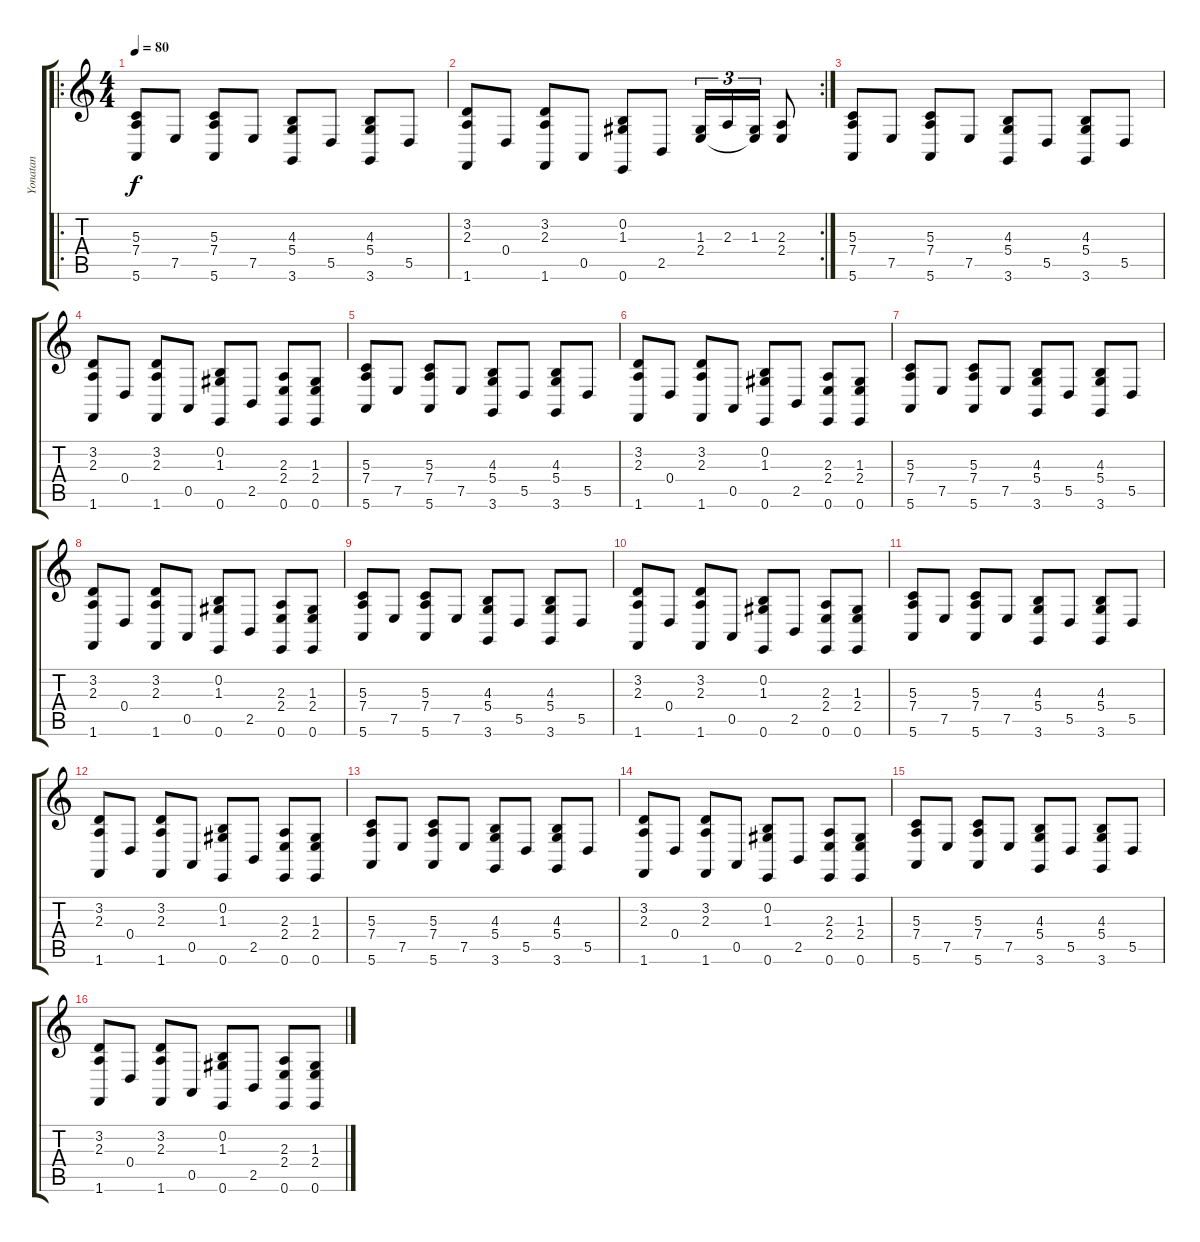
\track ("Yonatan" "Yonatan") {instrument acousticgrandpiano}
\staff {score tabs}
\tuning (E4 B3 G3 D3 A2 E2) {hide}
\ro
\ts (4 4)
\tempo 80
\clef g2
\ks c
(5.3 7.4 5.6).8{dy f instrument acousticgrandpiano} 7.5.8 (5.3 7.4 5.6).8 7.5.8 (4.3 5.4 3.6).8 5.5.8 (4.3 5.4 3.6).8 5.5.8 |
\rc 2
(3.2 2.3 1.6).8 0.4.8 (3.2 2.3 1.6).8 0.5.8 (0.2 1.3 0.6).8 2.5.8 (1.3 2.4).16{tu (3 2)} 2.3.16{tu (3 2)} (1.3 2.4{t}).16{tu (3 2)} (2.3 2.4).8 |
(5.3 7.4 5.6).8 7.5.8 (5.3 7.4 5.6).8 7.5.8 (4.3 5.4 3.6).8 5.5.8 (4.3 5.4 3.6).8 5.5.8 |
(3.2 2.3 1.6).8 0.4.8 (3.2 2.3 1.6).8 0.5.8 (0.2 1.3 0.6).8 2.5.8 (2.3 2.4 0.6).8 (1.3 2.4 0.6).8 |
(5.3 7.4 5.6).8 7.5.8 (5.3 7.4 5.6).8 7.5.8 (4.3 5.4 3.6).8 5.5.8 (4.3 5.4 3.6).8 5.5.8 |
(3.2 2.3 1.6).8 0.4.8 (3.2 2.3 1.6).8 0.5.8 (0.2 1.3 0.6).8 2.5.8 (2.3 2.4 0.6).8 (1.3 2.4 0.6).8 |
(5.3 7.4 5.6).8 7.5.8 (5.3 7.4 5.6).8 7.5.8 (4.3 5.4 3.6).8 5.5.8 (4.3 5.4 3.6).8 5.5.8 |
(3.2 2.3 1.6).8 0.4.8 (3.2 2.3 1.6).8 0.5.8 (0.2 1.3 0.6).8 2.5.8 (2.3 2.4 0.6).8 (1.3 2.4 0.6).8 |
(5.3 7.4 5.6).8 7.5.8 (5.3 7.4 5.6).8 7.5.8 (4.3 5.4 3.6).8 5.5.8 (4.3 5.4 3.6).8 5.5.8 |
(3.2 2.3 1.6).8 0.4.8 (3.2 2.3 1.6).8 0.5.8 (0.2 1.3 0.6).8 2.5.8 (2.3 2.4 0.6).8 (1.3 2.4 0.6).8 |
(5.3 7.4 5.6).8 7.5.8 (5.3 7.4 5.6).8 7.5.8 (4.3 5.4 3.6).8 5.5.8 (4.3 5.4 3.6).8 5.5.8 |
(3.2 2.3 1.6).8 0.4.8 (3.2 2.3 1.6).8 0.5.8 (0.2 1.3 0.6).8 2.5.8 (2.3 2.4 0.6).8 (1.3 2.4 0.6).8 |
(5.3 7.4 5.6).8 7.5.8 (5.3 7.4 5.6).8 7.5.8 (4.3 5.4 3.6).8 5.5.8 (4.3 5.4 3.6).8 5.5.8 |
(3.2 2.3 1.6).8 0.4.8 (3.2 2.3 1.6).8 0.5.8 (0.2 1.3 0.6).8 2.5.8 (2.3 2.4 0.6).8 (1.3 2.4 0.6).8 |
(5.3 7.4 5.6).8 7.5.8 (5.3 7.4 5.6).8 7.5.8 (4.3 5.4 3.6).8 5.5.8 (4.3 5.4 3.6).8 5.5.8 |
(3.2 2.3 1.6).8 0.4.8 (3.2 2.3 1.6).8 0.5.8 (0.2 1.3 0.6).8 2.5.8 (2.3 2.4 0.6).8 (1.3 2.4 0.6).8
